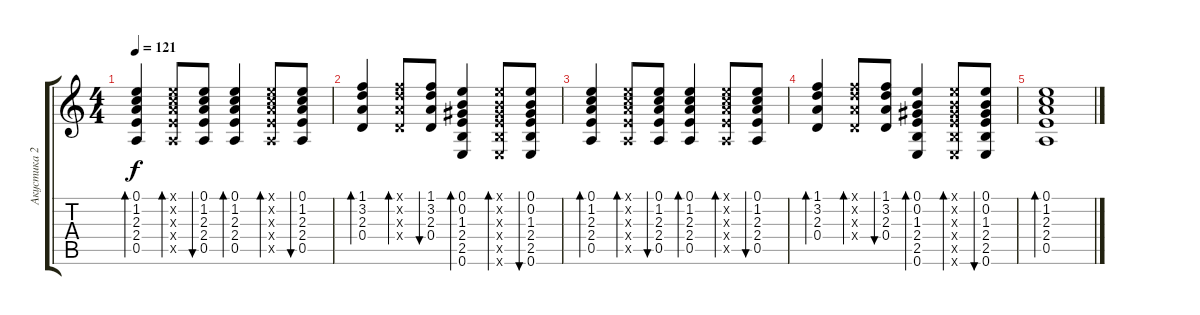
\track ("Акустика 2" "Акустика 2") {instrument acousticguitarsteel}
\staff {score tabs}
\tuning (E4 B3 G3 D3 A2 E2) {hide}
\ts (4 4)
\tempo 121
\clef g2
\ks c
(0.1 1.2 2.3 2.4 0.5).4{bd 60 dy f} (0.1{x} 1.2{x} 2.3{x} 2.4{x} 0.5{x}).8{bd 60} (0.1 1.2 2.3 2.4 0.5).8{bu 60} (0.1 1.2 2.3 2.4 0.5).4{bd 60} (0.1{x} 1.2{x} 2.3{x} 2.4{x} 0.5{x}).8{bd 60} (0.1 1.2 2.3 2.4 0.5).8{bu 60} |
(1.1 3.2 2.3 0.4).4{bd 60} (1.1{x} 3.2{x} 2.3{x} 0.4{x}).8{bd 60} (1.1 3.2 2.3 0.4).8{bu 60} (0.1 0.2 1.3 2.4 2.5 0.6).4{bd 60} (0.1{x} 0.2{x} 1.3{x} 2.4{x} 2.5{x} 0.6{x}).8{bd 60} (0.1 0.2 1.3 2.4 2.5 0.6).8{bu 60} |
(0.1 1.2 2.3 2.4 0.5).4{bd 60} (0.1{x} 1.2{x} 2.3{x} 2.4{x} 0.5{x}).8{bd 60} (0.1 1.2 2.3 2.4 0.5).8{bu 60} (0.1 1.2 2.3 2.4 0.5).4{bd 60} (0.1{x} 1.2{x} 2.3{x} 2.4{x} 0.5{x}).8{bd 60} (0.1 1.2 2.3 2.4 0.5).8{bu 60} |
(1.1 3.2 2.3 0.4).4{bd 60} (1.1{x} 3.2{x} 2.3{x} 0.4{x}).8{bd 60} (1.1 3.2 2.3 0.4).8{bu 60} (0.1 0.2 1.3 2.4 2.5 0.6).4{bd 60} (0.1{x} 0.2{x} 1.3{x} 2.4{x} 2.5{x} 0.6{x}).8{bd 60} (0.1 0.2 1.3 2.4 2.5 0.6).8{bu 60} |
(0.1 1.2 2.3 2.4 0.5).1{bd 60}
